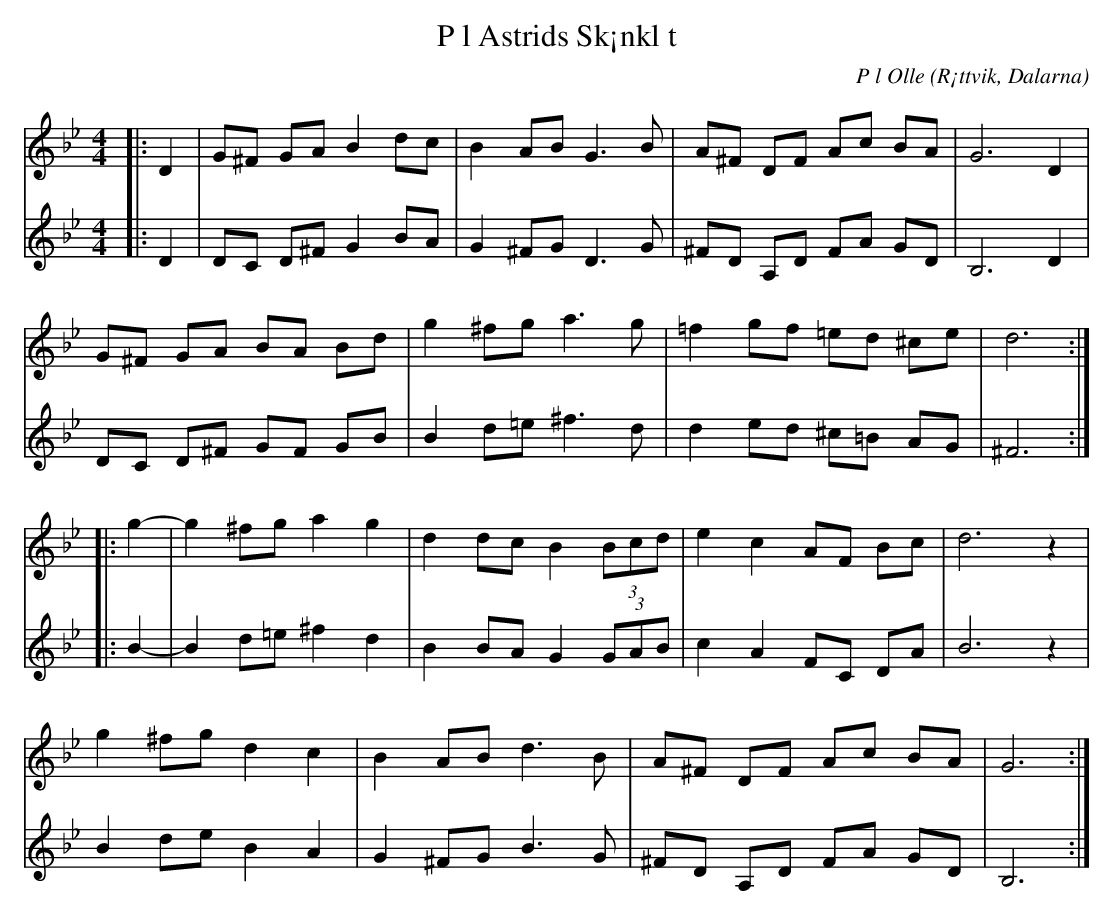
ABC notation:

X:1
T:P l Astrids Sk¡nkl t
C:P l Olle
O:R¡ttvik, Dalarna
M:4/4
L:1/8
V:1
V:2
K:Gmin
V:1
|: D2 | G^F GA B2dc | B2AB G3B |  A^F DF Ac BA | G6D2 |
V:2
|: D2 | DC D^F G2BA | G2^FG D3G | ^FD A,D FA GD | B,6 D2 |
V:1
G^F GA BA Bd | g2 ^fg a3g | =f2gf =ed ^ce | d6 :|
V:2
DC D^F GF GB | B2 d=e ^f3d | d2ed ^c=B AG | ^F6 :|
V:1
|: g2- | g2^fg a2 g2 | d2 dcB2 (3Bcd | e2 c2 AF Bc | d6z2 |
V:2
|: B2- |B2 d=e ^f2d2 | B2BA G2 (3GAB | c2A2FC DA | B6z2 |
V:1
g2 ^fg d2c2 |  B2ABd3B | A^F DF Ac BA | G6 :|
V:2
B2 de B2A2 | G2 ^FG B3G | ^FD A,D FA GD | B,6 :|
